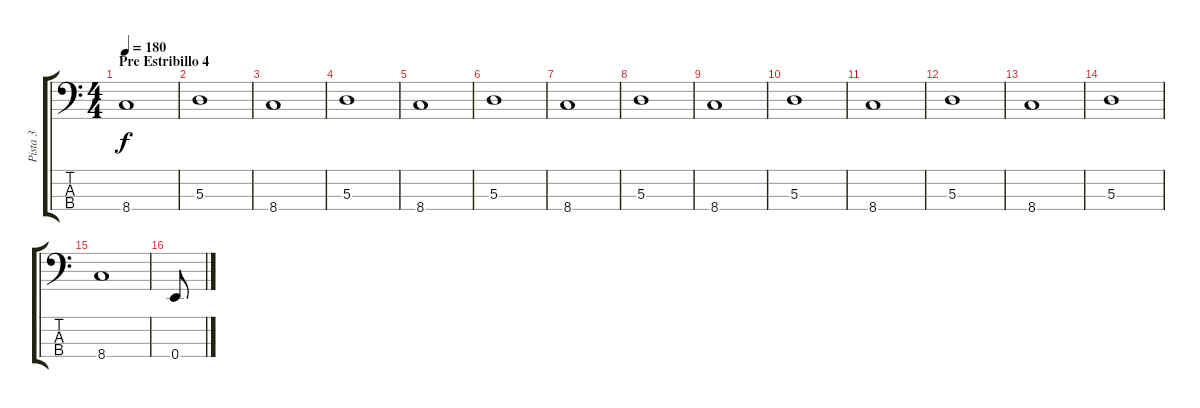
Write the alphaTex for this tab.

\track ("Pista 3" "Pista 3") {instrument electricbasspick}
\staff {score tabs}
\tuning (G2 D2 A1 E1) {hide}
\ts (4 4)
\section ("" "Pre Estribillo 4")
\tempo 180
\clef f4
\ks c
8.4.1{dy f} |
5.3.1 |
8.4.1 |
5.3.1 |
8.4.1 |
5.3.1 |
8.4.1 |
5.3.1 |
8.4.1 |
5.3.1 |
8.4.1 |
5.3.1 |
8.4.1 |
5.3.1 |
8.4.1 |
0.4.8
